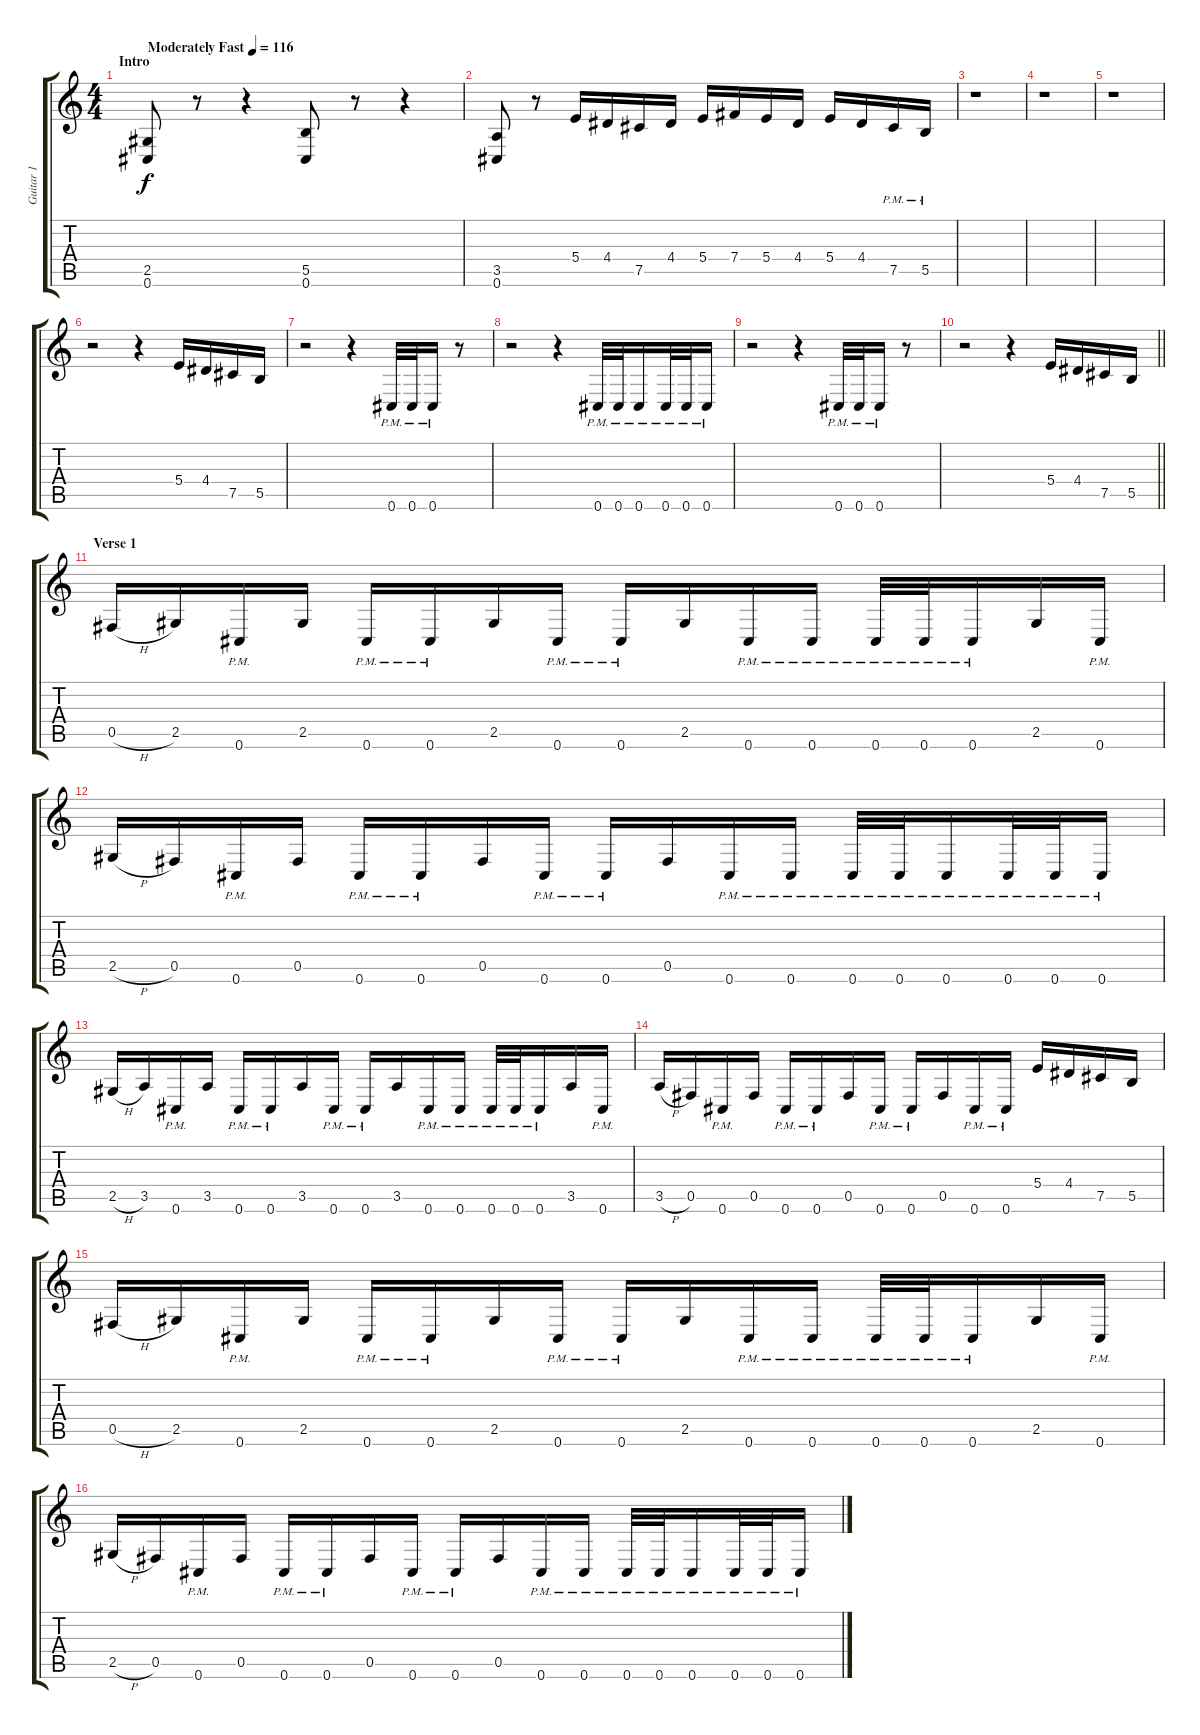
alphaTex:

\track ("Guitar 1" "Guitar 1") {instrument distortionguitar}
\staff {score tabs}
\tuning (Db4 Ab3 E3 B2 Gb2 Db2) {hide}
\ts (4 4)
\section ("" "Intro")
\tempo (116 "Moderately Fast")
\clef g2
\ks c
(2.5 0.6).8{dy f instrument distortionguitar} r.8 r.4 (5.5 0.6).8 r.8 r.4 |
(3.5 0.6).8 r.8 5.4.16 4.4.16 7.5.16 4.4.16 5.4.16 7.4.16 5.4.16 4.4.16 5.4.16 4.4.16 7.5{pm}.16 5.5{pm}.16 |
r.1 |
r.1 |
r.1 |
r.2 r.4 5.4.16 4.4.16 7.5.16 5.5.16 |
r.2 r.4 0.6{pm}.32 0.6{pm}.32 0.6{pm}.16 r.8 |
r.2 r.4 0.6{pm}.32 0.6{pm}.32 0.6{pm}.16 0.6{pm}.32 0.6{pm}.32 0.6{pm}.16 |
r.2 r.4 0.6{pm}.32 0.6{pm}.32 0.6{pm}.16 r.8 |
\barLineRight lightlight
r.2 r.4 5.4.16 4.4.16 7.5.16 5.5.16 |
\section ("" "Verse 1")
0.5{h}.16 2.5.16 0.6{pm}.16 2.5.16 0.6{pm}.16 0.6{pm}.16 2.5.16 0.6{pm}.16 0.6{pm}.16 2.5.16 0.6{pm}.16 0.6{pm}.16 0.6{pm}.32 0.6{pm}.32 0.6{pm}.16 2.5.16 0.6{pm}.16 |
2.5{h}.16 0.5.16 0.6{pm}.16 0.5.16 0.6{pm}.16 0.6{pm}.16 0.5.16 0.6{pm}.16 0.6{pm}.16 0.5.16 0.6{pm}.16 0.6{pm}.16 0.6{pm}.32 0.6{pm}.32 0.6{pm}.16 0.6{pm}.32 0.6{pm}.32 0.6{pm}.16 |
2.5{h}.16 3.5.16 0.6{pm}.16 3.5.16 0.6{pm}.16 0.6{pm}.16 3.5.16 0.6{pm}.16 0.6{pm}.16 3.5.16 0.6{pm}.16 0.6{pm}.16 0.6{pm}.32 0.6{pm}.32 0.6{pm}.16 3.5.16 0.6{pm}.16 |
3.5{h}.16 0.5.16 0.6{pm}.16 0.5.16 0.6{pm}.16 0.6{pm}.16 0.5.16 0.6{pm}.16 0.6{pm}.16 0.5.16 0.6{pm}.16 0.6{pm}.16 5.4.16 4.4.16 7.5.16 5.5.16 |
0.5{h}.16 2.5.16 0.6{pm}.16 2.5.16 0.6{pm}.16 0.6{pm}.16 2.5.16 0.6{pm}.16 0.6{pm}.16 2.5.16 0.6{pm}.16 0.6{pm}.16 0.6{pm}.32 0.6{pm}.32 0.6{pm}.16 2.5.16 0.6{pm}.16 |
2.5{h}.16 0.5.16 0.6{pm}.16 0.5.16 0.6{pm}.16 0.6{pm}.16 0.5.16 0.6{pm}.16 0.6{pm}.16 0.5.16 0.6{pm}.16 0.6{pm}.16 0.6{pm}.32 0.6{pm}.32 0.6{pm}.16 0.6{pm}.32 0.6{pm}.32 0.6{pm}.16
